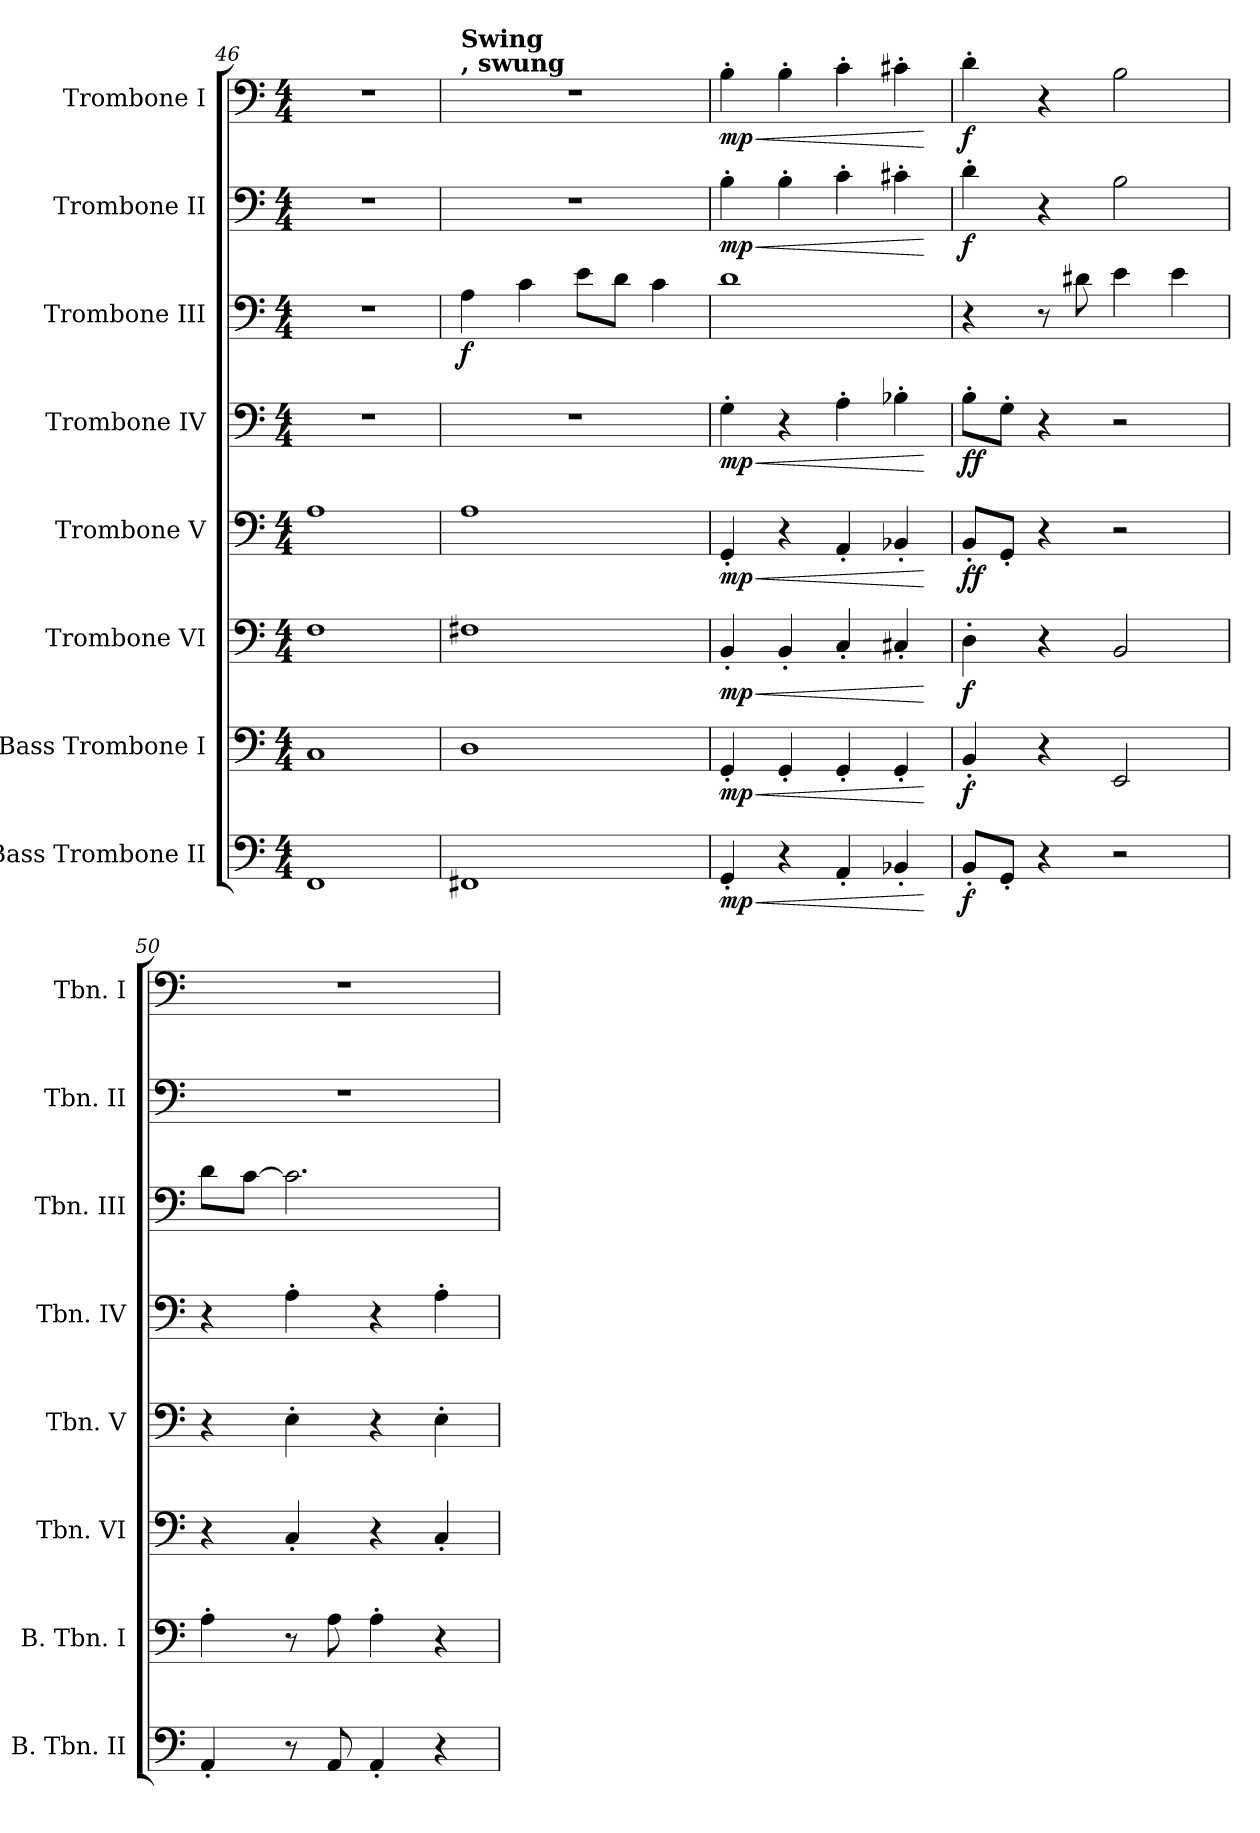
**kern	**dynam	**kern	**dynam	**kern	**dynam	**kern	**dynam	**kern	**dynam	**kern	**dynam	**kern	**dynam	**kern	**dynam
*part8	*part8	*part7	*part7	*part6	*part6	*part5	*part5	*part4	*part4	*part3	*part3	*part2	*part2	*part1	*part1
*staff8	*staff8	*staff7	*staff7	*staff6	*staff6	*staff5	*staff5	*staff4	*staff4	*staff3	*staff3	*staff2	*staff2	*staff1	*staff1
*I"Bass Trombone II	*	*I"Bass Trombone I	*	*I"Trombone VI	*	*I"Trombone V	*	*I"Trombone IV	*	*I"Trombone III	*	*I"Trombone II	*	*I"Trombone I	*
*I'B. Tbn. II	*	*I'B. Tbn. I	*	*I'Tbn. VI	*	*I'Tbn. V	*	*I'Tbn. IV	*	*I'Tbn. III	*	*I'Tbn. II	*	*I'Tbn. I	*
*clefF4	*	*clefF4	*	*clefF4	*	*clefF4	*	*clefF4	*	*clefF4	*	*clefF4	*	*clefF4	*
*k[]	*	*k[]	*	*k[]	*	*k[]	*	*k[]	*	*k[]	*	*k[]	*	*k[]	*
*M4/4	*	*M4/4	*	*M4/4	*	*M4/4	*	*M4/4	*	*M4/4	*	*M4/4	*	*M4/4	*
=46	=46	=46	=46	=46	=46	=46	=46	=46	=46	=46	=46	=46	=46	=46	=46
1FF	.	1C	.	1F	.	1A	.	1r	.	1r	.	1r	.	1r	.
=47	=47	=47	=47	=47	=47	=47	=47	=47	=47	=47	=47	=47	=47	=47	=47
*	*	*	*	*	*	*	*	*	*	*	*	*	*	*MM160	*
!	!	!	!	!	!	!	!	!	!	!	!	!	!	!LO:TX:a:B:t=, swung	!
!	!	!	!	!	!	!	!	!	!	!	!	!	!	!LO:TX:a:B:t=Swing	!
!	!	!	!	!	!	!	!	!	!	!	!LO:DY:b	!	!	!	!
1FF#X	.	1D	.	1F#X	.	1A	.	1r	.	4A\	f	1r	.	1r	.
.	.	.	.	.	.	.	.	.	.	4c\	.	.	.	.	.
.	.	.	.	.	.	.	.	.	.	8e\L	.	.	.	.	.
.	.	.	.	.	.	.	.	.	.	8d\J	.	.	.	.	.
.	.	.	.	.	.	.	.	.	.	4c\	.	.	.	.	.
!!LO:PB:g=z
=48	=48	=48	=48	=48	=48	=48	=48	=48	=48	=48	=48	=48	=48	=48	=48
!	!LO:HP:b	!	!LO:HP:b	!	!LO:HP:b	!	!LO:HP:b	!	!LO:HP:b	!	!	!	!LO:HP:b	!	!LO:HP:b
!	!LO:DY:n=1:b	!	!LO:DY:n=1:b	!	!LO:DY:n=1:b	!	!LO:DY:n=1:b	!	!LO:DY:n=1:b	!	!	!	!LO:DY:n=1:b	!	!LO:DY:n=1:b
4GG'/	< mp	4GG'/	< mp	4BB'/	< mp	4GG'/	< mp	4G'\	< mp	1d	.	4B'\	< mp	4B'\	< mp
4r	.	4GG'/	.	4BB'/	.	4r	.	4r	.	.	.	4B'\	.	4B'\	.
4AA'/	.	4GG'/	.	4C'/	.	4AA'/	.	4A'\	.	.	.	4c'\	.	4c'\	.
4BB-X'/	.	4GG'/	.	4C#X'/	.	4BB-X'/	.	4B-X'\	.	.	.	4c#X'\	.	4c#X'\	.
.	[	.	[	.	[	.	[	.	[	.	.	.	[	.	[
=49	=49	=49	=49	=49	=49	=49	=49	=49	=49	=49	=49	=49	=49	=49	=49
!	!LO:DY:b	!	!LO:DY:b	!	!LO:DY:b	!	!LO:DY:b	!	!LO:DY:b	!	!	!	!LO:DY:b	!	!LO:DY:b
8BB'/L	f	4BB'/	f	4D'\	f	8BB'/L	ff	8B'\L	ff	4r	.	4d'\	f	4d'\	f
8GG'/J	.	.	.	.	.	8GG'/J	.	8G'\J	.	.	.	.	.	.	.
4r	.	4r	.	4r	.	4r	.	4r	.	8r	.	4r	.	4r	.
.	.	.	.	.	.	.	.	.	.	8d#X\	.	.	.	.	.
2r	.	2EE/	.	2BB/	.	2r	.	2r	.	4e\	.	2B\	.	2B\	.
.	.	.	.	.	.	.	.	.	.	4e\	.	.	.	.	.
=50	=50	=50	=50	=50	=50	=50	=50	=50	=50	=50	=50	=50	=50	=50	=50
4AA'/	.	4A'\	.	4r	.	4r	.	4r	.	8d\L	.	1r	.	1r	.
.	.	.	.	.	.	.	.	.	.	[8c\J	.	.	.	.	.
8r	.	8r	.	4C'/	.	4E'\	.	4A'\	.	2.c\]	.	.	.	.	.
8AA/	.	8A\	.	.	.	.	.	.	.	.	.	.	.	.	.
4AA'/	.	4A'\	.	4r	.	4r	.	4r	.	.	.	.	.	.	.
4r	.	4r	.	4C'/	.	4E'\	.	4A'\	.	.	.	.	.	.	.
=	=	=	=	=	=	=	=	=	=	=	=	=	=	=	=
*-	*-	*-	*-	*-	*-	*-	*-	*-	*-	*-	*-	*-	*-	*-	*-
